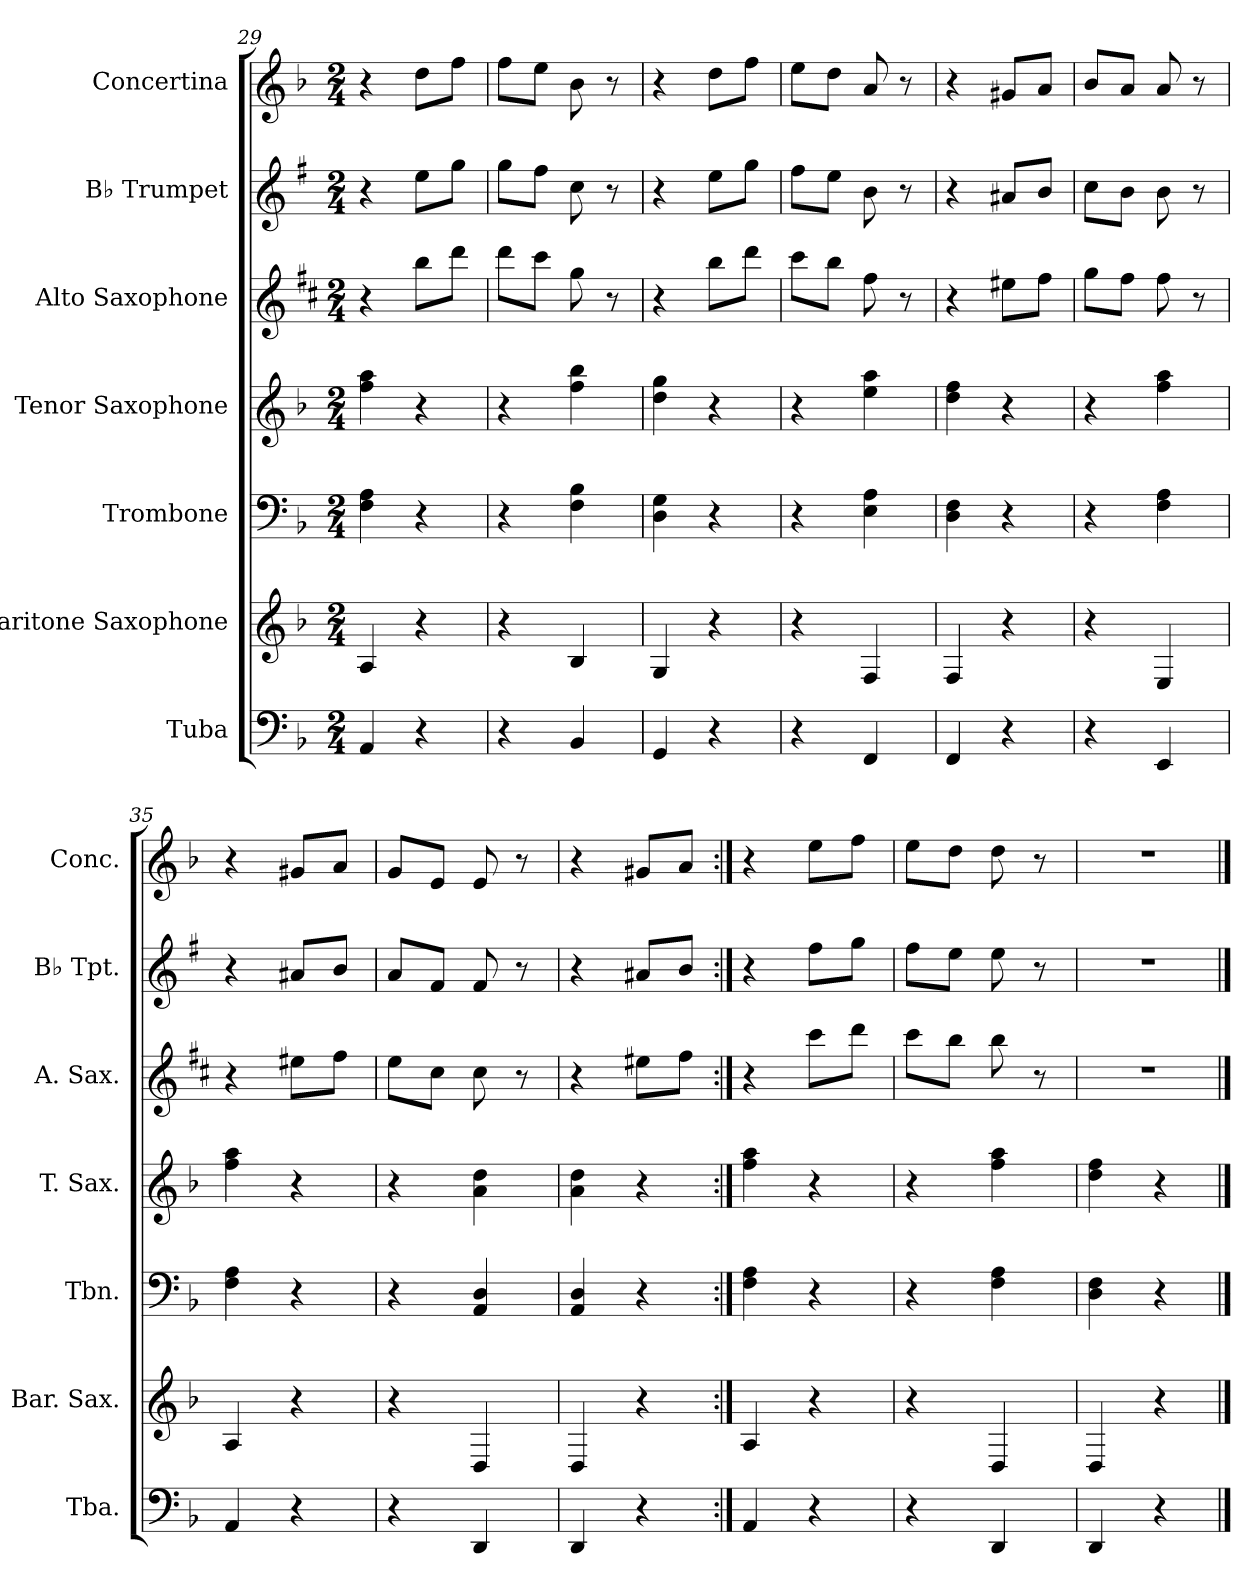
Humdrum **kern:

**kern	**kern	**kern	**kern	**kern	**kern	**kern
*part7	*part6	*part5	*part4	*part3	*part2	*part1
*staff7	*staff6	*staff5	*staff4	*staff3	*staff2	*staff1
*I"Tuba	*I"Baritone Saxophone	*I"Trombone	*I"Tenor Saxophone	*I"Alto Saxophone	*I"B♭ Trumpet	*I"Concertina
*I'Tba.	*I'Bar. Sax.	*I'Tbn.	*I'T. Sax.	*I'A. Sax.	*I'B♭ Tpt.	*I'Conc.
*clefF4	*clefG2	*clefF4	*clefG2	*clefG2	*clefG2	*clefG2
*	*ITrd12c21	*	*ITrd8c14	*ITrd5c9	*ITrd1c2	*
*k[b-]	*k[b-]	*k[b-]	*k[b-]	*k[b-]	*k[b-]	*k[b-]
*M2/4	*M2/4	*M2/4	*M2/4	*M2/4	*M2/4	*M2/4
=29	=29	=29	=29	=29	=29	=29
4AA/	4AA/	4F\ 4A\	4f\ 4a\	4r	4r	4r
4r	4r	4r	4r	8dd\L	8dd\L	8dd\L
.	.	.	.	8ff\J	8ff\J	8ff\J
!!LO:PB:g=z
=30	=30	=30	=30	=30	=30	=30
4r	4r	4r	4r	8ff\L	8ff\L	8ff\L
.	.	.	.	8ee\J	8ee\J	8ee\J
4BB-/	4BB-/	4F\ 4B-\	4f\ 4b-\	8b-\	8b-\	8b-\
.	.	.	.	8r	8r	8r
=31	=31	=31	=31	=31	=31	=31
4GG/	4GG/	4D\ 4G\	4d\ 4g\	4r	4r	4r
4r	4r	4r	4r	8dd\L	8dd\L	8dd\L
.	.	.	.	8ff\J	8ff\J	8ff\J
=32	=32	=32	=32	=32	=32	=32
4r	4r	4r	4r	8ee\L	8ee\L	8ee\L
.	.	.	.	8dd\J	8dd\J	8dd\J
4FF/	4FF/	4E\ 4A\	4e\ 4a\	8a\	8a\	8a/
.	.	.	.	8r	8r	8r
=33	=33	=33	=33	=33	=33	=33
4FF/	4FF/	4D\ 4F\	4d\ 4f\	4r	4r	4r
4r	4r	4r	4r	8g#X\L	8g#X/L	8g#X/L
.	.	.	.	8a\J	8a/J	8a/J
=34	=34	=34	=34	=34	=34	=34
4r	4r	4r	4r	8b-\L	8b-\L	8b-/L
.	.	.	.	8a\J	8a\J	8a/J
4EE/	4EE/	4F\ 4A\	4f\ 4a\	8a\	8a\	8a/
.	.	.	.	8r	8r	8r
=35	=35	=35	=35	=35	=35	=35
4AA/	4AA/	4F\ 4A\	4f\ 4a\	4r	4r	4r
4r	4r	4r	4r	8g#X\L	8g#X/L	8g#X/L
.	.	.	.	8a\J	8a/J	8a/J
=36	=36	=36	=36	=36	=36	=36
4r	4r	4r	4r	8g\L	8g/L	8g/L
.	.	.	.	8e\J	8e/J	8e/J
4DD/	4DD/	4AA/ 4D/	4A\ 4d\	8e\	8e/	8e/
.	.	.	.	8r	8r	8r
=37	=37	=37	=37	=37	=37	=37
4DD/	4DD/	4AA/ 4D/	4A\ 4d\	4r	4r	4r
4r	4r	4r	4r	8g#X\L	8g#X/L	8g#X/L
.	.	.	.	8a\J	8a/J	8a/J
!!LO:LB:g=z
=38:|!	=38:|!	=38:|!	=38:|!	=38:|!	=38:|!	=38:|!
4AA/	4AA/	4F\ 4A\	4f\ 4a\	4r	4r	4r
4r	4r	4r	4r	8ee\L	8ee\L	8ee\L
.	.	.	.	8ff\J	8ff\J	8ff\J
=39	=39	=39	=39	=39	=39	=39
4r	4r	4r	4r	8ee\L	8ee\L	8ee\L
.	.	.	.	8dd\J	8dd\J	8dd\J
4DD/	4DD/	4F\ 4A\	4f\ 4a\	8dd\	8dd\	8dd\
.	.	.	.	8r	8r	8r
=40	=40	=40	=40	=40	=40	=40
4DD/	4DD/	4D\ 4F\	4d\ 4f\	2r	2r	2r
4r	4r	4r	4r	.	.	.
==	==	==	==	==	==	==
*-	*-	*-	*-	*-	*-	*-
